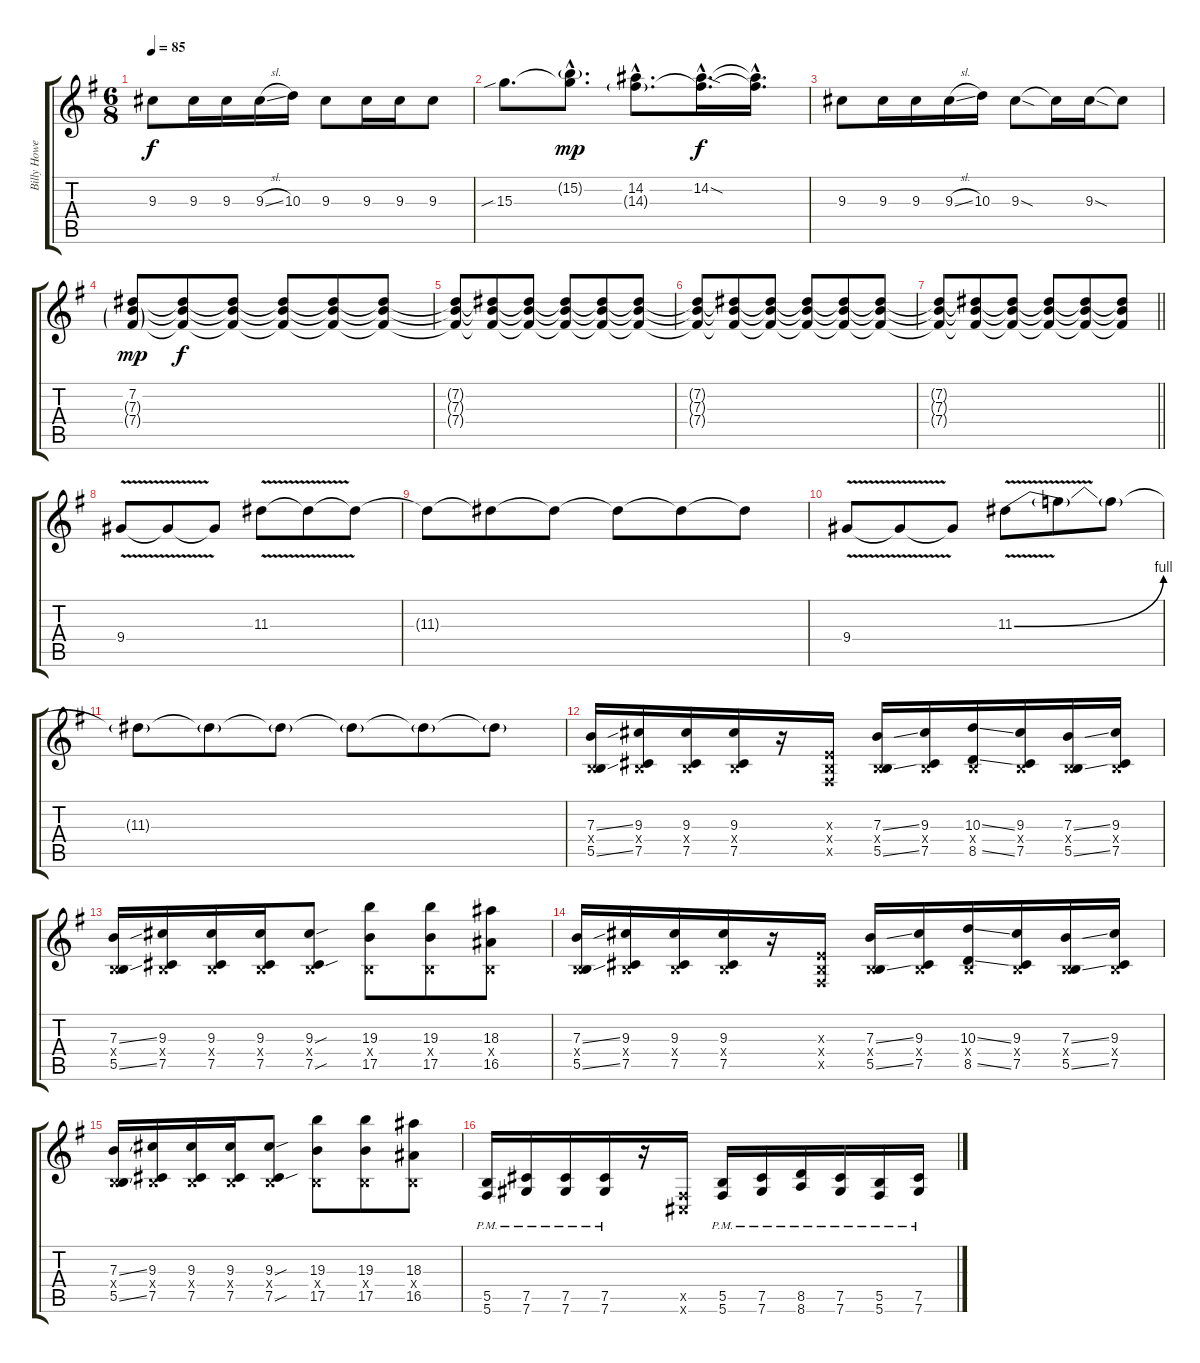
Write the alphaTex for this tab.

\track ("Billy Howerdel" "Billy Howe") {instrument distortionguitar}
\staff {score tabs}
\tuning (Db4 Ab3 E3 B2 Gb2 Db2) {hide}
\ts (6 8)
\tempo 85
\clef g2
\ks eminor
9.3.8{dy f} 9.3.16 9.3.16 9.3{sl}.16 10.3.16 9.3.8 9.3.16 9.3.16 9.3.8 |
15.3{sib}.8{d} (15.2{g hac} 15.3{hac t}).8{d dy mp} (14.2{hac} 14.3{g hac}).8{d} (14.2{sod hac} 14.3{hac t}).16{d dy f} (14.2{hac t} 14.3{hac t}).16{d} |
9.3.8 9.3.16 9.3.16 9.3{sl}.16 10.3.16 9.3{sod}.8 9.3{t}.16 9.3{sod}.16 9.3{t}.8 |
(7.2 7.3{g} 7.4{g}).8{dy mp} (7.2{t} 7.3{t} 7.4{t}).8{dy f} (7.2{t} 7.3{t} 7.4{t}).8 (7.2{t} 7.3{t} 7.4{t}).8 (7.2{t} 7.3{t} 7.4{t}).8{volume 14} (7.2{t} 7.3{t} 7.4{t}).8 |
(7.2{t} 7.3{t} 7.4{t}).8{volume 12} (7.2{t} 7.3{t} 7.4{t}).8 (7.2{t} 7.3{t} 7.4{t}).8 (7.2{t} 7.3{t} 7.4{t}).8{volume 10} (7.2{t} 7.3{t} 7.4{t}).8 (7.2{t} 7.3{t} 7.4{t}).8 |
(7.2{t} 7.3{t} 7.4{t}).8 (7.2{t} 7.3{t} 7.4{t}).8{volume 8} (7.2{t} 7.3{t} 7.4{t}).8 (7.2{t} 7.3{t} 7.4{t}).8 (7.2{t} 7.3{t} 7.4{t}).8{volume 6} (7.2{t} 7.3{t} 7.4{t}).8 |
\barLineRight lightlight
(7.2{t} 7.3{t} 7.4{t}).8{volume 3} (7.2{t} 7.3{t} 7.4{t}).8 (7.2{t} 7.3{t} 7.4{t}).8 (7.2{t} 7.3{t} 7.4{t}).8{volume 1} (7.2{t} 7.3{t} 7.4{t}).8 (7.2{t} 7.3{t} 7.4{t}).8 |
9.4{v}.8{volume 10} 9.4{t}.8 9.4{t}.8 11.3{v}.8 11.3{t}.8 11.3{t}.8 |
11.3{t}.8 11.3{t}.8 11.3{t}.8 11.3{t}.8 11.3{t}.8 11.3{t}.8 |
9.4{v}.8{volume 10} 9.4{t}.8 9.4{t}.8 11.3{be (bend 0 0 60 4) v}.8 11.3{t}.8 11.3{t}.8 |
11.3{t}.8 11.3{t}.8 11.3{t}.8 11.3{t}.8 11.3{t}.8 11.3{t}.8 |
(7.3{ss} 0.4{x} 5.5{ss}).16 (9.3 0.4{x} 7.5).16 (9.3 0.4{x} 7.5).16 (9.3 0.4{x} 7.5).16 r.16 (0.3{x} 0.4{x} 0.5{x}).16 (7.3{ss} 0.4{x} 5.5{ss}).16 (9.3 0.4{x} 7.5).16 (10.3{ss} 0.4{x} 8.5{ss}).16 (9.3 0.4{x} 7.5).16 (7.3{ss} 0.4{x} 5.5{ss}).16 (9.3 0.4{x} 7.5).16 |
(7.3{ss} 0.4{x} 5.5{ss}).16 (9.3 0.4{x} 7.5).16 (9.3 0.4{x} 7.5).16 (9.3 0.4{x} 7.5).16 (9.3{sou} 0.4{x} 7.5{sou}).8 (19.3 0.4{x} 17.5).8 (19.3 0.4{x} 17.5).8 (18.3 0.4{x} 16.5).8 |
(7.3{ss} 0.4{x} 5.5{ss}).16 (9.3 0.4{x} 7.5).16 (9.3 0.4{x} 7.5).16 (9.3 0.4{x} 7.5).16 r.16 (0.3{x} 0.4{x} 0.5{x}).16 (7.3{ss} 0.4{x} 5.5{ss}).16 (9.3 0.4{x} 7.5).16 (10.3{ss} 0.4{x} 8.5{ss}).16 (9.3 0.4{x} 7.5).16 (7.3{ss} 0.4{x} 5.5{ss}).16 (9.3 0.4{x} 7.5).16 |
(7.3{ss} 0.4{x} 5.5{ss}).16 (9.3 0.4{x} 7.5).16 (9.3 0.4{x} 7.5).16 (9.3 0.4{x} 7.5).16 (9.3{sou} 0.4{x} 7.5{sou}).8 (19.3 0.4{x} 17.5).8 (19.3 0.4{x} 17.5).8 (18.3 0.4{x} 16.5).8 |
(5.5{pm} 5.6{pm}).16 (7.5{pm} 7.6{pm}).16 (7.5{pm} 7.6{pm}).16 (7.5{pm} 7.6{pm}).16 r.16 (0.5{x} 0.6{x}).16 (5.5{pm} 5.6{pm}).16 (7.5{pm} 7.6{pm}).16 (8.5{pm} 8.6{pm}).16 (7.5{pm} 7.6{pm}).16 (5.5{pm} 5.6{pm}).16 (7.5{pm} 7.6{pm}).16
